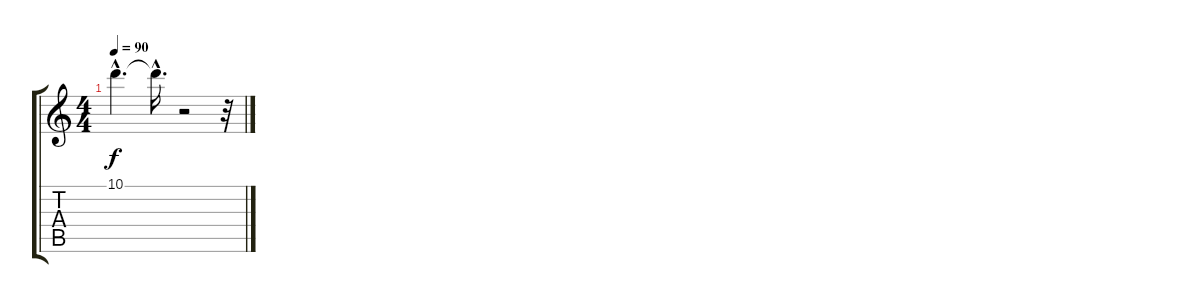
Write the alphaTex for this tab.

\track "" {instrument acousticguitarsteel}
\staff {score tabs}
\tuning (E4 B3 G3 D3 A2 E2) {hide}
\ts (4 4)
\tempo 90
\clef g2
\ks c
10.1{hac t}.4{d dy f} 10.1{hac t}.16{d} r.2 r.32
